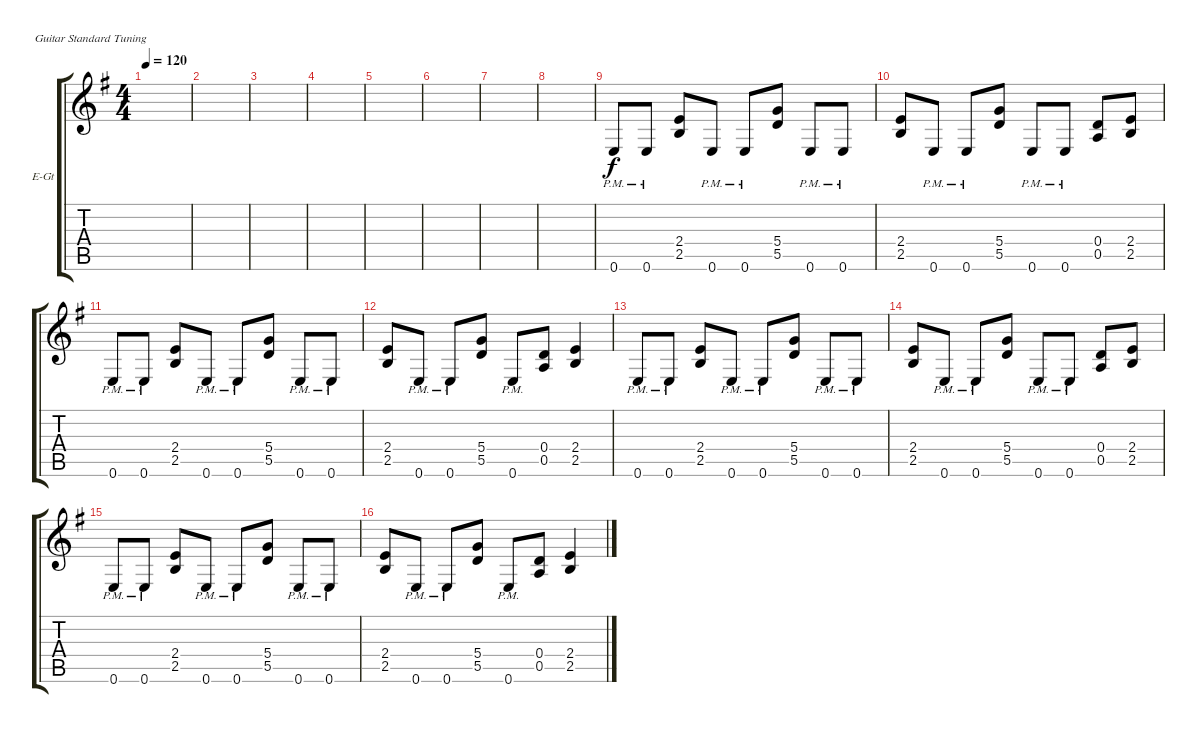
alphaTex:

\defaultSystemsLayout 4
\bracketExtendMode groupsimilarinstruments
\firstSystemTrackNameOrientation horizontal
\otherSystemsTrackNameOrientation horizontal
\track ("Rhythm Guitar 2" "E-Gt") {instrument distortionguitar}
\staff {score tabs}
\tuning (E4 B3 G3 D3 A2 E2)
\ts (4 4)
\tempo 120
\clef g2
\scale
0.333333
\ks eminor
|
\scale
0.333333 |
\scale
0.333333 |
\scale
0.333333 |
\scale
0.333333 |
\scale
0.333333 |
\scale
0.333333 |
\scale
0.333333 |
\scale
0.333333 0.6{pm}.8 0.6{pm}.8 (2.5 2.4).8 0.6{pm}.8 0.6{pm}.8 (5.5 5.4).8 0.6{pm}.8 0.6{pm}.8 |
\scale
0.333333 (2.5 2.4).8 0.6{pm}.8 0.6{pm}.8 (5.5 5.4).8 0.6{pm}.8 0.6{pm}.8 (0.4 0.5).8 (2.5 2.4).8 |
\scale
0.333333 0.6{pm}.8 0.6{pm}.8 (2.5 2.4).8 0.6{pm}.8 0.6{pm}.8 (5.5 5.4).8 0.6{pm}.8 0.6{pm}.8 |
\scale
0.333333 (2.5 2.4).8 0.6{pm}.8 0.6{pm}.8 (5.5 5.4).8 0.6{pm}.8 (0.4 0.5).8 (2.5 2.4).4 |
\scale
0.333333 0.6{pm}.8 0.6{pm}.8 (2.5 2.4).8 0.6{pm}.8 0.6{pm}.8 (5.5 5.4).8 0.6{pm}.8 0.6{pm}.8 |
\scale
0.333333 (2.5 2.4).8 0.6{pm}.8 0.6{pm}.8 (5.5 5.4).8 0.6{pm}.8 0.6{pm}.8 (0.4 0.5).8 (2.5 2.4).8 |
\scale
0.333333 0.6{pm}.8 0.6{pm}.8 (2.5 2.4).8 0.6{pm}.8 0.6{pm}.8 (5.5 5.4).8 0.6{pm}.8 0.6{pm}.8 |
\scale
0.333333 (2.5 2.4).8 0.6{pm}.8 0.6{pm}.8 (5.5 5.4).8 0.6{pm}.8 (0.4 0.5).8 (2.5 2.4).4
